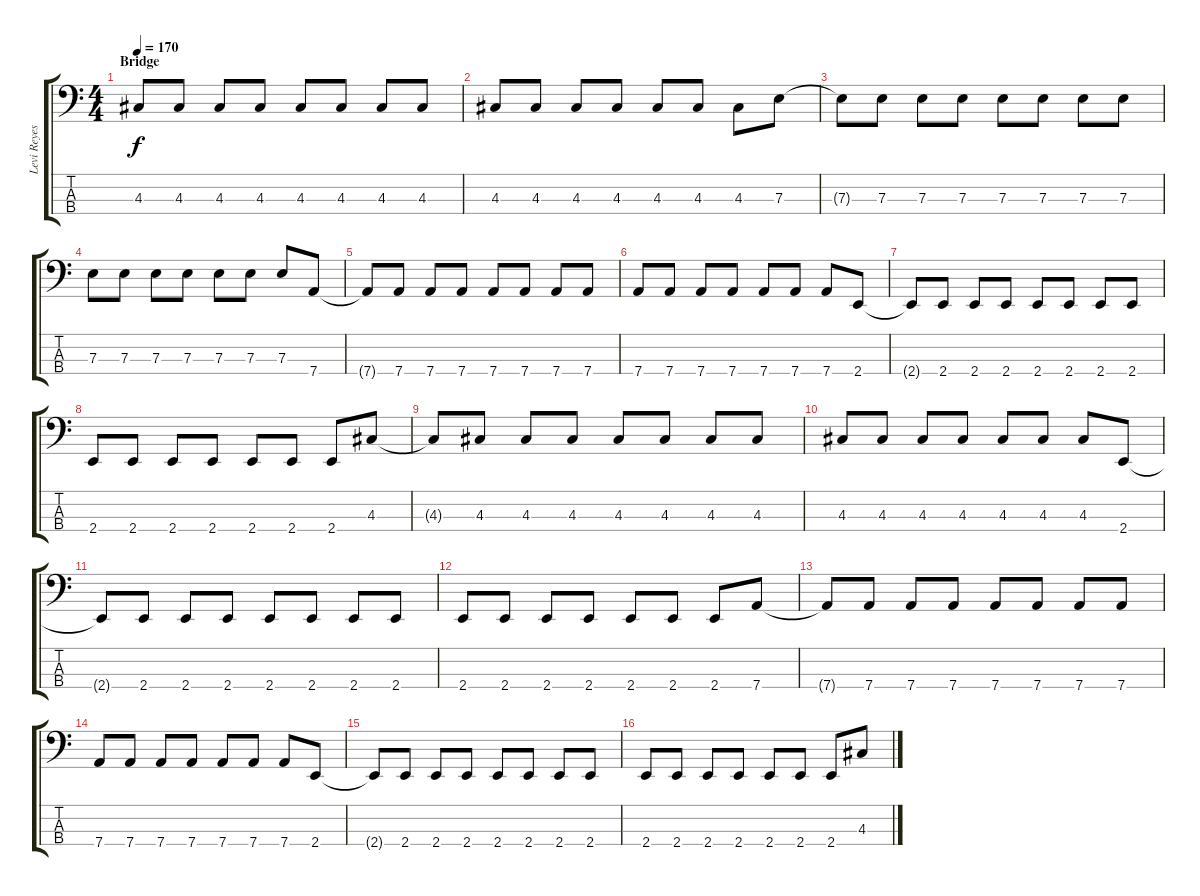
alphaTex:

\track ("Levi Reyes" "Levi Reyes") {instrument electricbassfinger}
\staff {score tabs}
\tuning (G2 D2 A1 D1) {hide}
\ts (4 4)
\section ("" "Bridge")
\tempo 170
\clef f4
\ks c
4.3{t}.8{dy f} 4.3.8 4.3.8 4.3.8 4.3.8 4.3.8 4.3.8 4.3.8 |
4.3.8 4.3.8 4.3.8 4.3.8 4.3.8 4.3.8 4.3.8 7.3.8 |
7.3{t}.8 7.3.8 7.3.8 7.3.8 7.3.8 7.3.8 7.3.8 7.3.8 |
7.3.8 7.3.8 7.3.8 7.3.8 7.3.8 7.3.8 7.3.8 7.4.8 |
7.4{t}.8 7.4.8 7.4.8 7.4.8 7.4.8 7.4.8 7.4.8 7.4.8 |
7.4.8 7.4.8 7.4.8 7.4.8 7.4.8 7.4.8 7.4.8 2.4.8 |
2.4{t}.8 2.4.8 2.4.8 2.4.8 2.4.8 2.4.8 2.4.8 2.4.8 |
2.4.8 2.4.8 2.4.8 2.4.8 2.4.8 2.4.8 2.4.8 4.3.8 |
4.3{t}.8 4.3.8 4.3.8 4.3.8 4.3.8 4.3.8 4.3.8 4.3.8 |
4.3.8 4.3.8 4.3.8 4.3.8 4.3.8 4.3.8 4.3.8 2.4.8 |
2.4{t}.8 2.4.8 2.4.8 2.4.8 2.4.8 2.4.8 2.4.8 2.4.8 |
2.4.8 2.4.8 2.4.8 2.4.8 2.4.8 2.4.8 2.4.8 7.4.8 |
7.4{t}.8 7.4.8 7.4.8 7.4.8 7.4.8 7.4.8 7.4.8 7.4.8 |
7.4.8 7.4.8 7.4.8 7.4.8 7.4.8 7.4.8 7.4.8 2.4.8 |
2.4{t}.8 2.4.8 2.4.8 2.4.8 2.4.8 2.4.8 2.4.8 2.4.8 |
2.4.8 2.4.8 2.4.8 2.4.8 2.4.8 2.4.8 2.4.8 4.3.8
